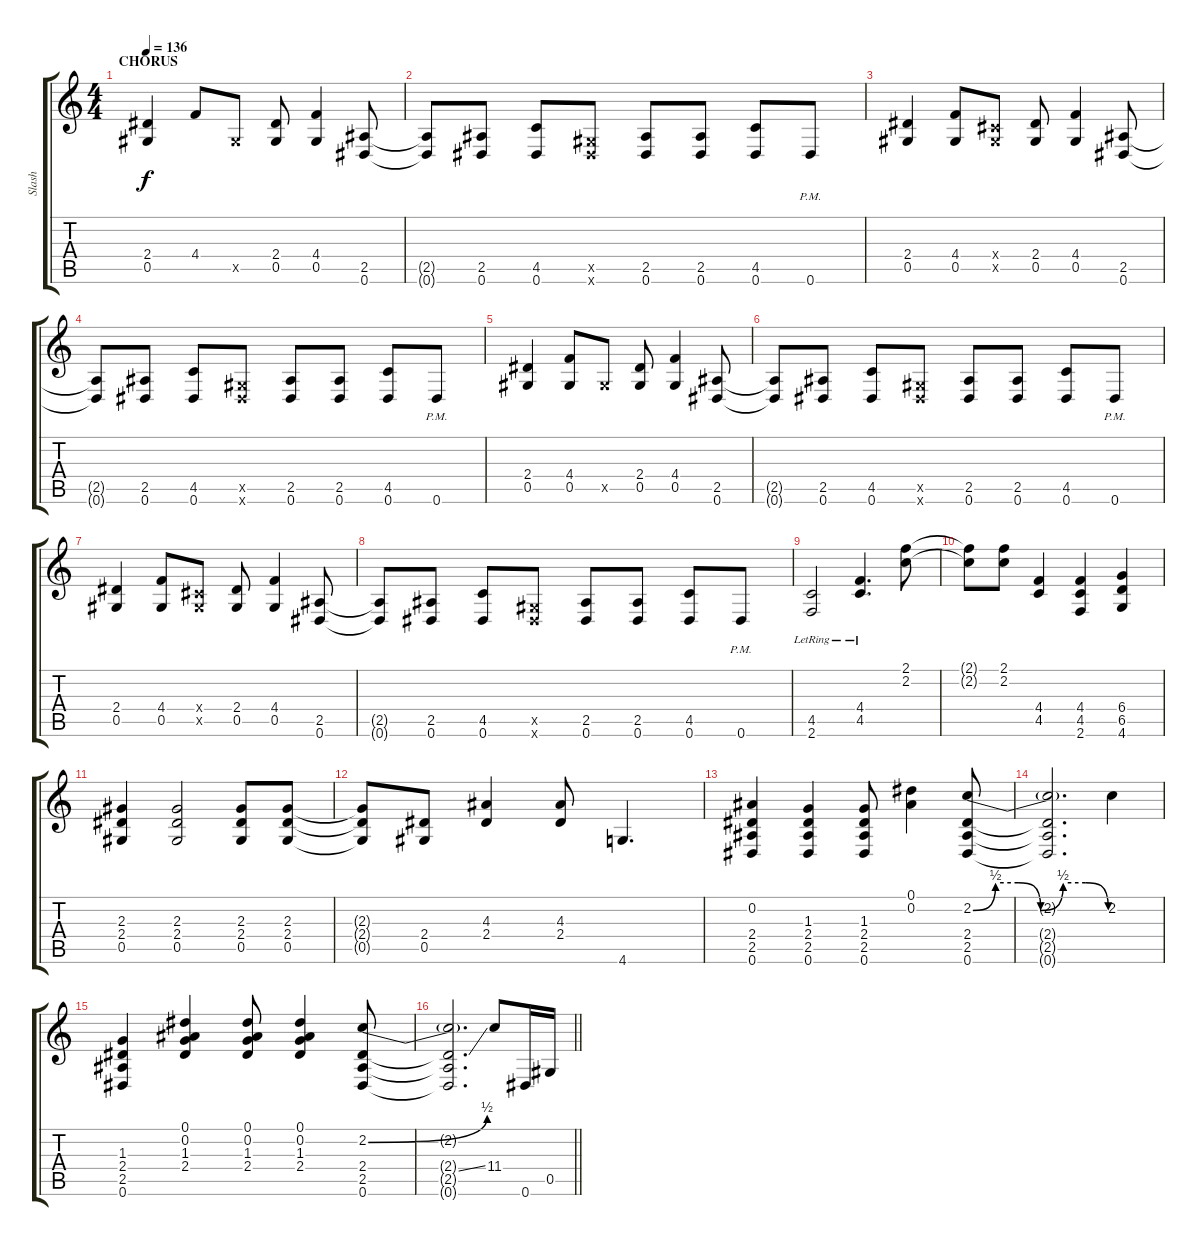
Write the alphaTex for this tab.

\track ("Slash" "Slash") {instrument overdrivenguitar}
\staff {score tabs}
\tuning (Eb4 Bb3 Gb3 Db3 Ab2 Eb2) {hide}
\ts (4 4)
\section ("" "CHORUS")
\tempo 136
\clef g2
\ks c
(2.4 0.5).4{dy f} 4.4.8 0.5{x}.8 (2.4 0.5).8 (4.4 0.5).4 (2.5 0.6).8 |
(2.5{t} 0.6{t}).8 (2.5 0.6).8 (4.5 0.6).8 (0.5{x} 0.6{x}).8 (2.5 0.6).8 (2.5 0.6).8 (4.5 0.6).8 0.6{pm}.8 |
(2.4 0.5).4 (4.4 0.5).8 (0.4{x} 0.5{x}).8 (2.4 0.5).8 (4.4 0.5).4 (2.5 0.6).8 |
(2.5{t} 0.6{t}).8 (2.5 0.6).8 (4.5 0.6).8 (0.5{x} 0.6{x}).8 (2.5 0.6).8 (2.5 0.6).8 (4.5 0.6).8 0.6{pm}.8 |
(2.4 0.5).4 (4.4 0.5).8 0.5{x}.8 (2.4 0.5).8 (4.4 0.5).4 (2.5 0.6).8 |
(2.5{t} 0.6{t}).8 (2.5 0.6).8 (4.5 0.6).8 (0.5{x} 0.6{x}).8 (2.5 0.6).8 (2.5 0.6).8 (4.5 0.6).8 0.6{pm}.8 |
(2.4 0.5).4 (4.4 0.5).8 (0.4{x} 0.5{x}).8 (2.4 0.5).8 (4.4 0.5).4 (2.5 0.6).8 |
(2.5{t} 0.6{t}).8 (2.5 0.6).8 (4.5 0.6).8 (0.5{x} 0.6{x}).8 (2.5 0.6).8 (2.5 0.6).8 (4.5 0.6).8 0.6{pm}.8 |
(4.5 2.6{lr}).2 (4.4{lr} 4.5{lr}).4{d} (2.1 2.2).8 |
(2.1{t} 2.2{t}).8 (2.1 2.2).8 (4.4 4.5).4 (4.4 4.5 2.6).4 (6.4 6.5 4.6).4 |
(2.3 2.4 0.5).4 (2.3 2.4 0.5).2 (2.3 2.4 0.5).8 (2.3 2.4 0.5).8 |
(2.3{t} 2.4{t} 0.5{t}).8 (2.4 0.5).8 (4.3 2.4).4 (4.3 2.4).8 4.6.4{d} |
(0.2 2.4 2.5 0.6).4 (1.3 2.4 2.5 0.6).4 (1.3 2.4 2.5 0.6).8 (0.1 0.2).4 (2.2{be (custom 0 0 10 2 20 2 30 0 40 2 50 2 60 0)} 2.4 2.5 0.6).8 |
(2.2{t} 2.4{t} 2.5{t} 0.6{t}).2{d} 2.2.4 |
(1.3 2.4 2.5 0.6).4 (0.1 0.2 1.3 2.4).4 (0.1 0.2 1.3 2.4).8 (0.1 0.2 1.3 2.4).4 (2.2{be (bend 0 0 60 2)} 2.4 2.5 0.6).8 |
\barLineRight lightlight
(2.2{t} 2.4{ss t} 2.5{t} 0.6{t}).2{d} 11.4.8 0.6.16 0.5.16
